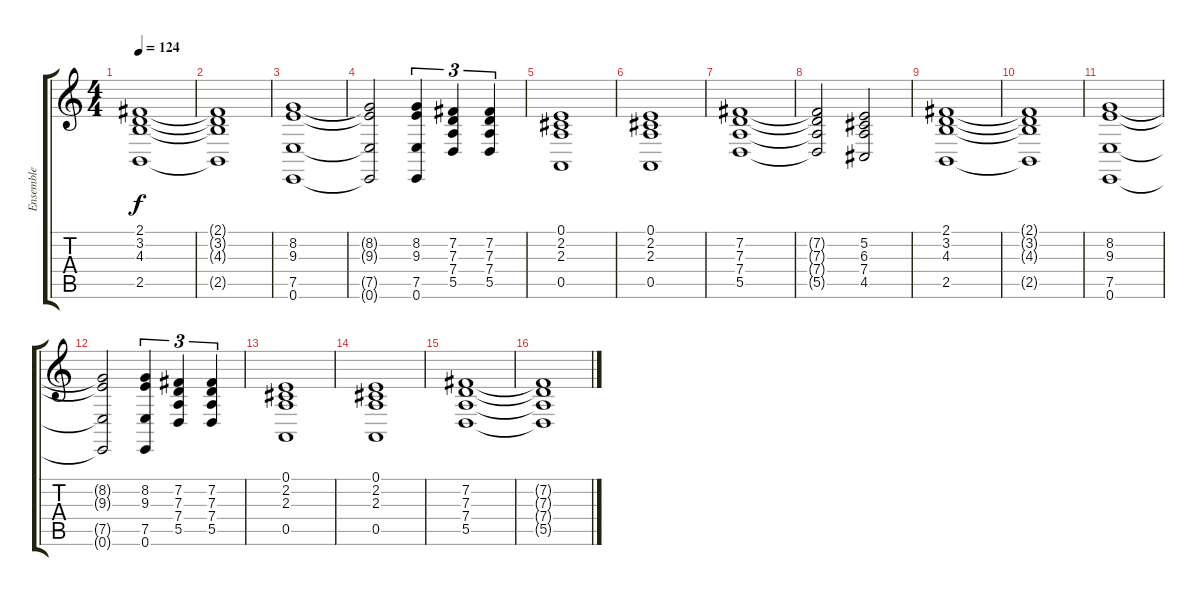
\track ("Ensemble" "Ensemble") {instrument stringensemble1}
\staff {score tabs}
\tuning (E4 B3 G3 D3 A2 E2) {hide}
\ts (4 4)
\tempo 124
\clef g2
\ks c
(2.1 3.2 4.3 2.5).1{dy f} |
(2.1{t} 3.2{t} 4.3{t} 2.5{t}).1 |
(8.2 9.3 7.5 0.6).1 |
(8.2{t} 9.3{t} 7.5{t} 0.6{t}).2 (8.2 9.3 7.5 0.6).4{tu (3 2)} (7.2 7.3 7.4 5.5).4{tu (3 2)} (7.2 7.3 7.4 5.5).4{tu (3 2)} |
(0.1 2.2 2.3 0.5).1 |
(0.1 2.2 2.3 0.5).1 |
\section ("" "")
(7.2 7.3 7.4 5.5).1 |
(7.2{t} 7.3{t} 7.4{t} 5.5{t}).2 (5.2 6.3 7.4 4.5).2 |
(2.1 3.2 4.3 2.5).1 |
(2.1{t} 3.2{t} 4.3{t} 2.5{t}).1 |
(8.2 9.3 7.5 0.6).1 |
(8.2{t} 9.3{t} 7.5{t} 0.6{t}).2 (8.2 9.3 7.5 0.6).4{tu (3 2)} (7.2 7.3 7.4 5.5).4{tu (3 2)} (7.2 7.3 7.4 5.5).4{tu (3 2)} |
(0.1 2.2 2.3 0.5).1 |
(0.1 2.2 2.3 0.5).1 |
\section ("" "")
(7.2 7.3 7.4 5.5).1 |
(7.2{t} 7.3{t} 7.4{t} 5.5{t}).1
